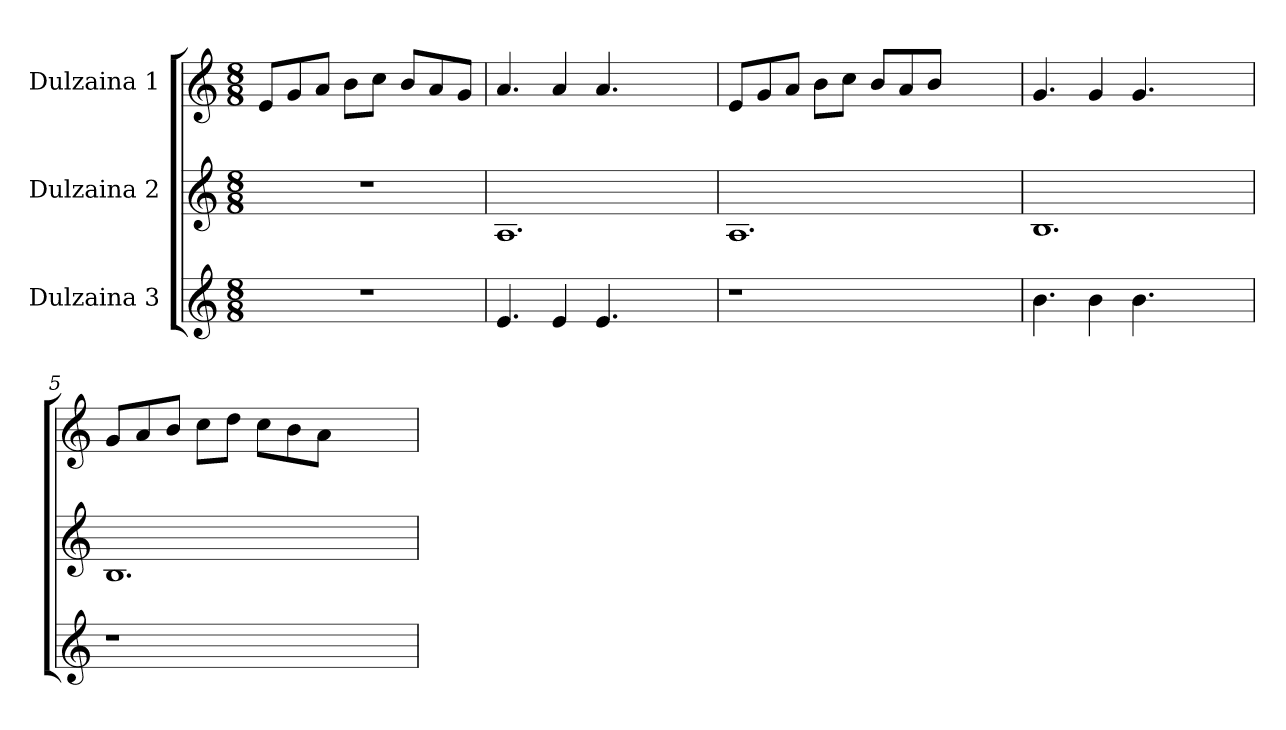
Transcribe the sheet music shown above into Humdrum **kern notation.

**kern	**kern	**kern
*part3	*part2	*part1
*staff3	*staff2	*staff1
*I"Dulzaina 3	*I"Dulzaina 2	*I"Dulzaina 1
*clefG2	*clefG2	*clefG2
*k[]	*k[]	*k[]
*M8/8	*M8/8	*M8/8
*MM80	*MM80	*MM80
=1	=1	=1
1r	1r	8e/L
.	.	8g/
.	.	8a/J
.	.	8b\L
.	.	8cc\J
.	.	8b/L
.	.	8a/
.	.	8g/J
=2	=2	=2
4.e/	1.A	4.a/
4e/	.	4a/
4.e/	.	4.a/
2ryy	.	2ryy
=3	=3	=3
1r	1.A	8e/L
.	.	8g/
.	.	8a/J
.	.	8b\L
.	.	8cc\J
.	.	8b/L
.	.	8a/
.	.	8b/J
2ryy	.	2ryy
=4	=4	=4
4.b\	1.B	4.g/
4b\	.	4g/
4.b\	.	4.g/
2ryy	.	2ryy
=5	=5	=5
1r	1.B	8g/L
.	.	8a/
.	.	8b/J
.	.	8cc\L
.	.	8dd\J
.	.	8cc\L
.	.	8b\
.	.	8a\J
2ryy	.	2ryy
=	=	=
*-	*-	*-
